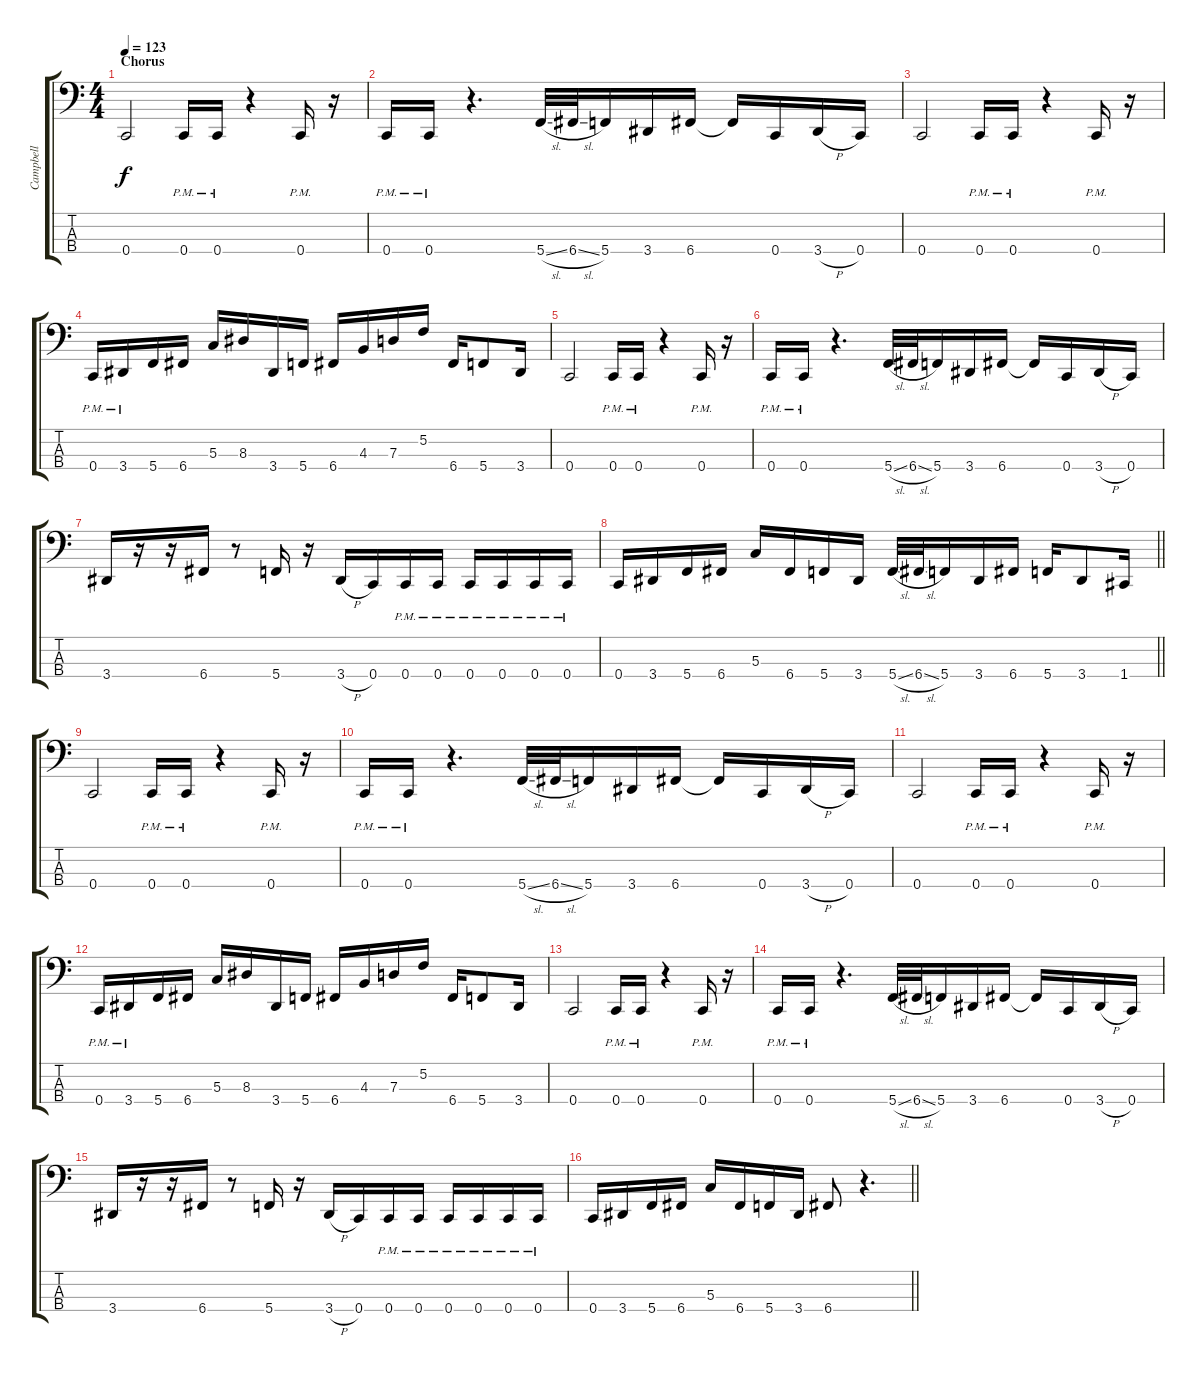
\track ("Campbell" "Campbell") {instrument electricbasspick}
\staff {score tabs}
\tuning (F2 C2 G1 C1) {hide}
\ts (4 4)
\section ("" "Chorus")
\tempo 123
\clef f4
\ks c
0.4.2{dy f} 0.4{pm}.16 0.4{pm}.16 r.4 0.4{pm}.16 r.16 |
0.4{pm}.16 0.4{pm}.16 r.4{d} 5.4{sl}.32 6.4{sl}.32 5.4.16 3.4.16 6.4.16 6.4{t}.16 0.4.16 3.4{h}.16 0.4.16 |
0.4.2 0.4{pm}.16 0.4{pm}.16 r.4 0.4{pm}.16 r.16 |
0.4{pm}.16 3.4{pm}.16 5.4.16 6.4.16 5.3.16 8.3.16 3.4.16 5.4.16 6.4.16 4.3.16 7.3.16 5.2.16 6.4.16 5.4.8 3.4.16 |
0.4.2 0.4{pm}.16 0.4{pm}.16 r.4 0.4{pm}.16 r.16 |
0.4{pm}.16 0.4{pm}.16 r.4{d} 5.4{sl}.32 6.4{sl}.32 5.4.16 3.4.16 6.4.16 6.4{t}.16 0.4.16 3.4{h}.16 0.4.16 |
3.4.16 r.16 r.16 6.4.16 r.8 5.4.16 r.16 3.4{h}.16 0.4.16 0.4{pm}.16 0.4{pm}.16 0.4{pm}.16 0.4{pm}.16 0.4{pm}.16 0.4{pm}.16 |
\barLineRight lightlight
0.4.16 3.4.16 5.4.16 6.4.16 5.3.16 6.4.16 5.4.16 3.4.16 5.4{sl}.32 6.4{sl}.32 5.4.16 3.4.16 6.4.16 5.4.16 3.4.8 1.4.16 |
0.4.2 0.4{pm}.16 0.4{pm}.16 r.4 0.4{pm}.16 r.16 |
0.4{pm}.16 0.4{pm}.16 r.4{d} 5.4{sl}.32 6.4{sl}.32 5.4.16 3.4.16 6.4.16 6.4{t}.16 0.4.16 3.4{h}.16 0.4.16 |
0.4.2 0.4{pm}.16 0.4{pm}.16 r.4 0.4{pm}.16 r.16 |
0.4{pm}.16 3.4{pm}.16 5.4.16 6.4.16 5.3.16 8.3.16 3.4.16 5.4.16 6.4.16 4.3.16 7.3.16 5.2.16 6.4.16 5.4.8 3.4.16 |
0.4.2 0.4{pm}.16 0.4{pm}.16 r.4 0.4{pm}.16 r.16 |
0.4{pm}.16 0.4{pm}.16 r.4{d} 5.4{sl}.32 6.4{sl}.32 5.4.16 3.4.16 6.4.16 6.4{t}.16 0.4.16 3.4{h}.16 0.4.16 |
3.4.16 r.16 r.16 6.4.16 r.8 5.4.16 r.16 3.4{h}.16 0.4.16 0.4{pm}.16 0.4{pm}.16 0.4{pm}.16 0.4{pm}.16 0.4{pm}.16 0.4{pm}.16 |
\barLineRight lightlight
0.4.16 3.4.16 5.4.16 6.4.16 5.3.16 6.4.16 5.4.16 3.4.16 6.4.8 r.4{d}
